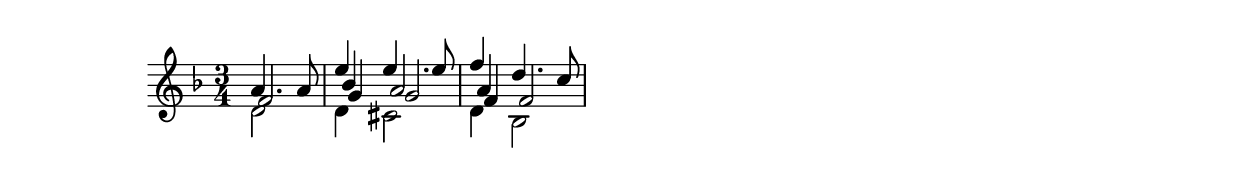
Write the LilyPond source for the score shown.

%% Do not edit this file; it is auto-generated from LSR http://lsr.dsi.unimi.it
%% This file is in the public domain.
\version "2.13.1"

\header {
  lsrtags = "simultaneous-notes"

%% Translation of GIT committish: 73115c93908af74c12a19753e79cbca47b2c2978
 doctitlees = "Voces adicionales para evitar colisiones"
 texidoces = "
En ciertos casos de polifonía compleja, se necesitan voces adicionales
para evitar colisiones entre las notas.  Las voces adicionales se
añaden definiendo una variable que utiliza la función de Scheme
context-spec-music.

"

%% Translation of GIT committish: 0364058d18eb91836302a567c18289209d6e9706
  texidocde = "
Ein einigen Fällen von sehr komplexer polyphoner Musik sind zusätzliche
Stimmen notwendig, um Zusammestöße zwischen den Noten zu vermeiden.
Wenn mehr als vier parallele Stimmen benötigt werden, können zusätzliche
Stimmen definiert werden, indem eine Variable mit der Funktion
@code{context-spec-music} definiert wird.

"
  doctitlede = "Zusätzliche Stimmen, um Zusammenstöße zu vermeiden"

  texidoc = "
In some instances of complex polyphonic music, additional voices are
necessary to prevent collisions between notes.  If more than four
parallel voices are needed, additional voices can be added by defining
a variable using the Scheme function @code{context-spec-music}.

"
  doctitle = "Additional voices to avoid collisions"
} % begin verbatim

voiceFive = #(context-spec-music (make-voice-props-set 4) 'Voice)
\relative c'' {
  \time 3/4 \key d \minor \partial 2
  <<
    { \voiceOne
      a4. a8
      e'4 e4. e8
      f4 d4. c8
    } \\ {
      \voiceThree
      f,2
      bes4 a2
      a4 s2
    } \\ {
      \voiceFive
      s2
      g4 g2
      f4 f2
    } \\ {
      \voiceTwo
      d2
      d4 cis2
      d4 bes2
    }
  >>
}
